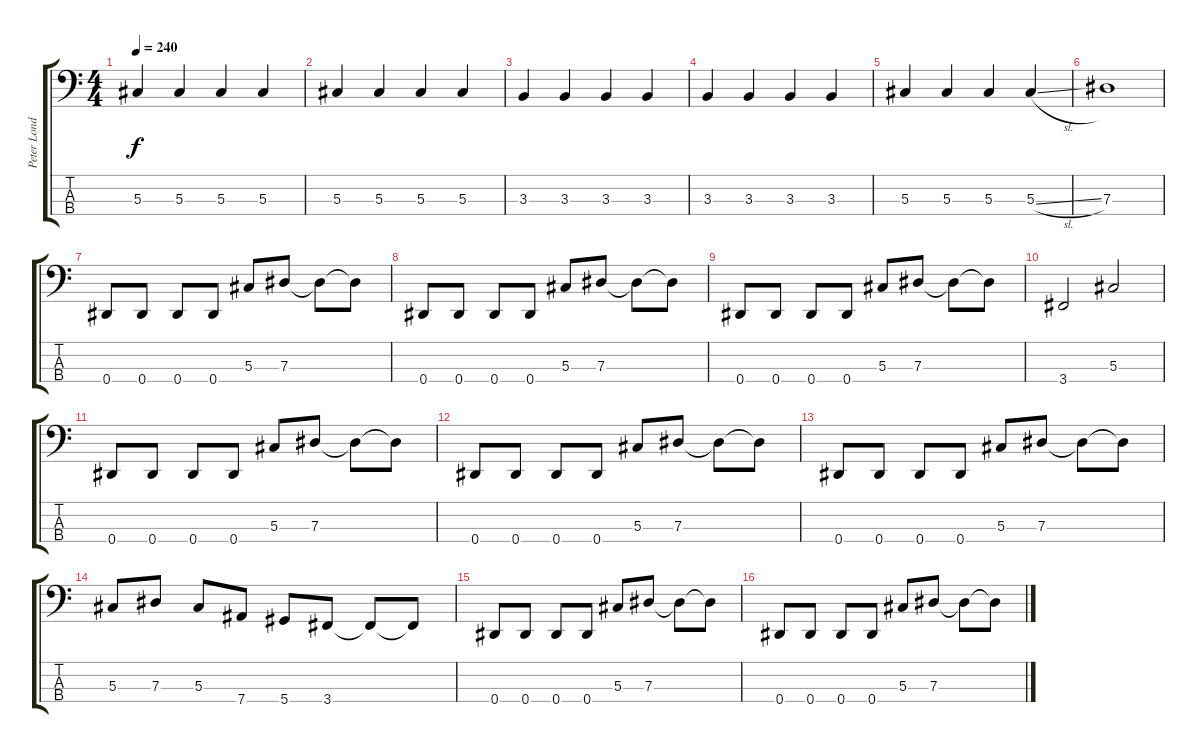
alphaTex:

\track ("Peter London (Bass)" "Peter Lond") {instrument electricbassfinger}
\staff {score tabs}
\tuning (Gb2 Db2 Ab1 Eb1) {hide}
\ts (4 4)
\tempo 240
\clef f4
\ks c
5.3.4{dy f} 5.3.4 5.3.4 5.3.4 |
5.3.4 5.3.4 5.3.4 5.3.4 |
3.3.4 3.3.4 3.3.4 3.3.4 |
3.3.4 3.3.4 3.3.4 3.3.4 |
5.3.4 5.3.4 5.3.4 5.3{sl}.4 |
7.3.1 |
0.4.8 0.4.8 0.4.8 0.4.8 5.3.8 7.3.8 7.3{t}.8 7.3{t}.8 |
0.4.8 0.4.8 0.4.8 0.4.8 5.3.8 7.3.8 7.3{t}.8 7.3{t}.8 |
0.4.8 0.4.8 0.4.8 0.4.8 5.3.8 7.3.8 7.3{t}.8 7.3{t}.8 |
3.4.2 5.3.2 |
0.4.8 0.4.8 0.4.8 0.4.8 5.3.8 7.3.8 7.3{t}.8 7.3{t}.8 |
0.4.8 0.4.8 0.4.8 0.4.8 5.3.8 7.3.8 7.3{t}.8 7.3{t}.8 |
0.4.8 0.4.8 0.4.8 0.4.8 5.3.8 7.3.8 7.3{t}.8 7.3{t}.8 |
5.3.8 7.3.8 5.3.8 7.4.8 5.4.8 3.4.8 3.4{t}.8 3.4{t}.8 |
0.4.8 0.4.8 0.4.8 0.4.8 5.3.8 7.3.8 7.3{t}.8 7.3{t}.8 |
0.4.8 0.4.8 0.4.8 0.4.8 5.3.8 7.3.8 7.3{t}.8 7.3{t}.8
